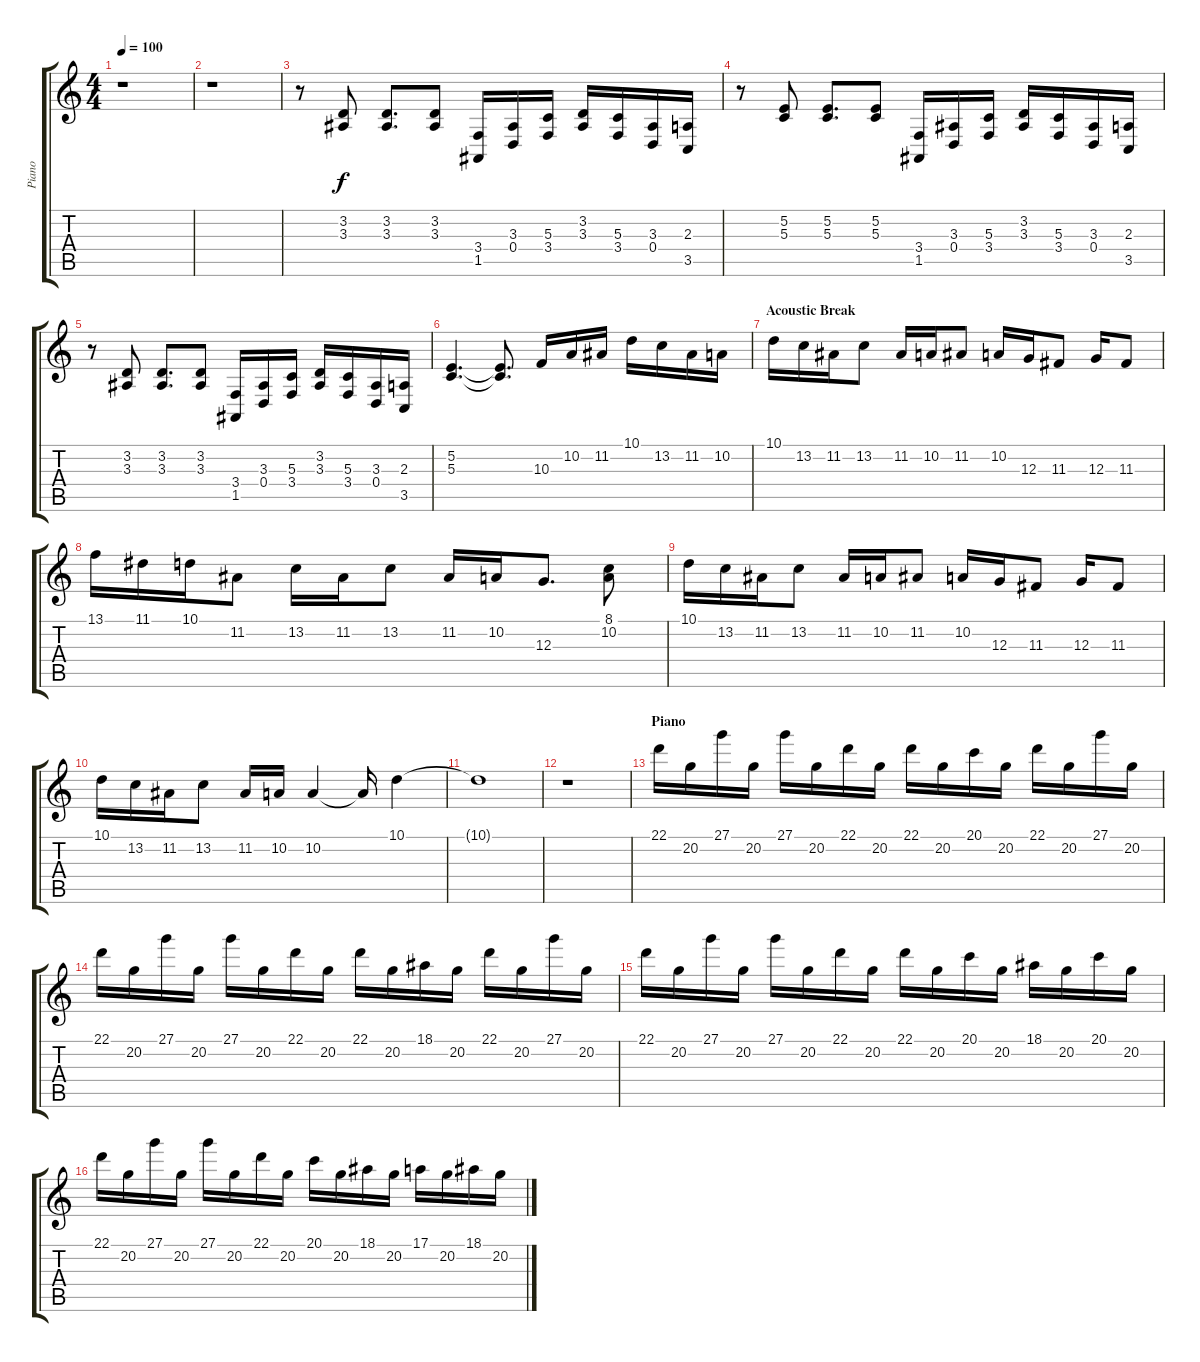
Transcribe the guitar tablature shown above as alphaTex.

\track ("Piano" "Piano") {instrument brightacousticpiano}
\staff {score tabs}
\tuning (E4 B3 G3 D3 A2 E2) {hide}
\ts (4 4)
\tempo 100
\clef g2
\ks c
r.1{dy f} |
r.1 |
\section ("" "")
r.8{volume 10} (3.2 3.3).8 (3.2 3.3).8{d} (3.2 3.3).8 (3.4 1.5).16 (3.3 0.4).16 (5.3 3.4).16 (3.2 3.3).16 (5.3 3.4).16 (3.3 0.4).16 (2.3 3.5).16 |
r.8 (5.2 5.3).8 (5.2 5.3).8{d} (5.2 5.3).8 (3.4 1.5).16 (3.3 0.4).16 (5.3 3.4).16 (3.2 3.3).16 (5.3 3.4).16 (3.3 0.4).16 (2.3 3.5).16 |
r.8 (3.2 3.3).8 (3.2 3.3).8{d} (3.2 3.3).8 (3.4 1.5).16 (3.3 0.4).16 (5.3 3.4).16 (3.2 3.3).16 (5.3 3.4).16 (3.3 0.4).16 (2.3 3.5).16 |
(5.2 5.3).4{d} (5.2{t} 5.3{t}).8{d} 10.3.16 10.2.16 11.2.16 10.1.16 13.2.16 11.2.16 10.2.16 |
\section ("" "Acoustic Break")
10.1.16{volume 16} 13.2.16 11.2.16 13.2.8 11.2.16 10.2.16 11.2.8 10.2.16 12.3.16 11.3.8 12.3.16 11.3.8 |
13.1.16{volume 16} 11.1.16 10.1.16 11.2.8 13.2.16 11.2.16 13.2.8 11.2.16 10.2.16 12.3.8{d} (8.1 10.2).8 |
10.1.16{volume 16} 13.2.16 11.2.16 13.2.8 11.2.16 10.2.16 11.2.8 10.2.16 12.3.16 11.3.8 12.3.16 11.3.8 |
10.1.16{volume 16} 13.2.16 11.2.16 13.2.8 11.2.16 10.2.16 10.2.4 10.2{t}.16 10.1.4 |
10.1{t}.1 |
r.1 |
\section ("" "Piano")
22.1.16{volume 14} 20.2.16 27.1.16 20.2.16 27.1.16 20.2.16 22.1.16 20.2.16 22.1.16 20.2.16 20.1.16 20.2.16 22.1.16 20.2.16 27.1.16 20.2.16 |
22.1.16 20.2.16 27.1.16 20.2.16 27.1.16 20.2.16 22.1.16 20.2.16 22.1.16 20.2.16 18.1.16 20.2.16 22.1.16 20.2.16 27.1.16 20.2.16 |
22.1.16 20.2.16 27.1.16 20.2.16 27.1.16 20.2.16 22.1.16 20.2.16 22.1.16 20.2.16 20.1.16 20.2.16 18.1.16 20.2.16 20.1.16 20.2.16 |
22.1.16 20.2.16 27.1.16 20.2.16 27.1.16 20.2.16 22.1.16 20.2.16 20.1.16 20.2.16 18.1.16 20.2.16 17.1.16 20.2.16 18.1.16 20.2.16
